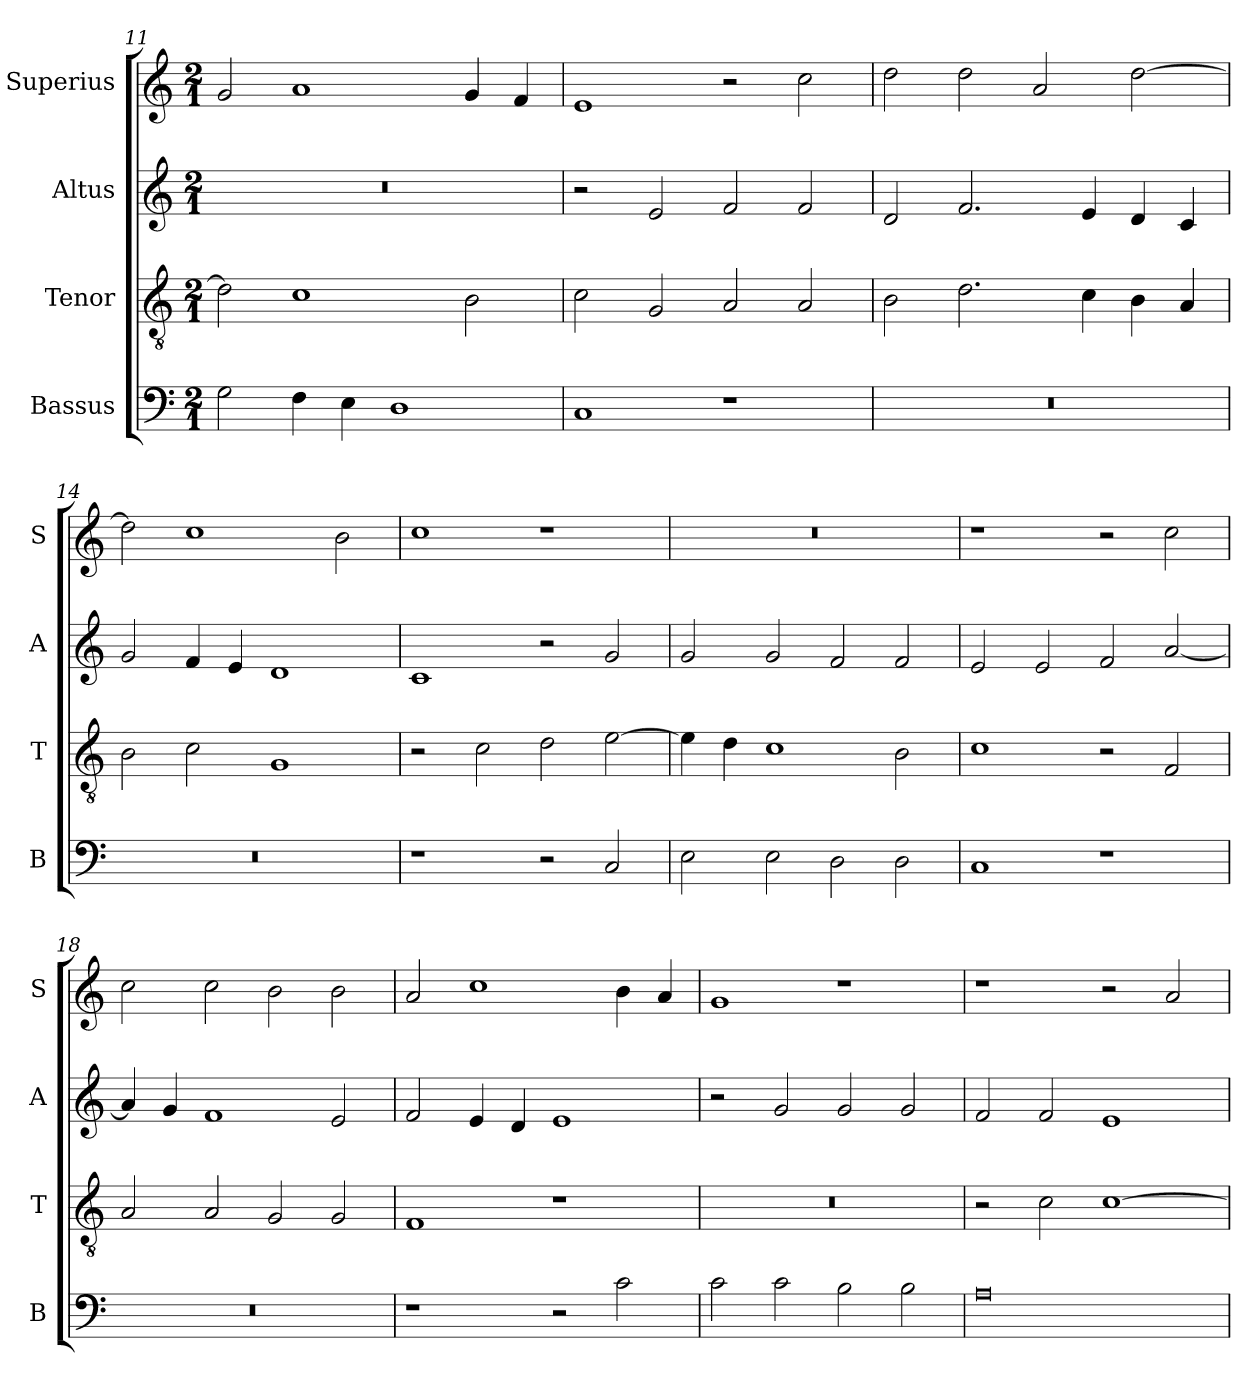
**kern	**kern	**kern	**kern
*part4	*part3	*part2	*part1
*staff4	*staff3	*staff2	*staff1
*I"Bassus	*I"Tenor	*I"Altus	*I"Superius
*I'B	*I'T	*I'A	*I'S
*clefF4	*clefGv2	*clefG2	*clefG2
*k[]	*k[]	*k[]	*k[]
*C:	*C:	*C:	*C:
*M2/1	*M2/1	*M2/1	*M2/1
=11	=11	=11	=11
2G	2d]	0r	2g
4F	1c	.	1a
4E	.	.	.
1D	.	.	.
.	2B	.	4g
.	.	.	4f
=12	=12	=12	=12
1C	2c	2r	1e
.	2G	2e	.
1r	2A	2f	2r
.	2A	2f	2cc
=13	=13	=13	=13
0r	2B	2d	2dd
.	2.d	2.f	2dd
.	.	.	2a
.	4c	4e	.
.	4B	4d	[2dd
.	4A	4c	.
=14	=14	=14	=14
0r	2B	2g	2dd]
.	2c	4f	1cc
.	.	4e	.
.	1G	1d	.
.	.	.	2b
=15	=15	=15	=15
1r	2r	1c	1cc
.	2c	.	.
2r	2d	2r	1r
2C	[2e	2g	.
=16	=16	=16	=16
2E	4e]	2g	0r
.	4d	.	.
2E	1c	2g	.
2D	.	2f	.
2D	2B	2f	.
=17	=17	=17	=17
1C	1c	2e	1r
.	.	2e	.
1r	2r	2f	2r
.	2F	[2a	2cc
=18	=18	=18	=18
0r	2A	4a]	2cc
.	.	4g	.
.	2A	1f	2cc
.	2G	.	2b
.	2G	2e	2b
=19	=19	=19	=19
1r	1F	2f	2a
.	.	4e	1cc
.	.	4d	.
2r	1r	1e	.
2c	.	.	4b
.	.	.	4a
=20	=20	=20	=20
2c	0r	2r	1g
2c	.	2g	.
2B	.	2g	1r
2B	.	2g	.
=21	=21	=21	=21
0A	2r	2f	1r
.	2c	2f	.
.	[1c	1e	2r
.	.	.	2a
=	=	=	=
*-	*-	*-	*-
